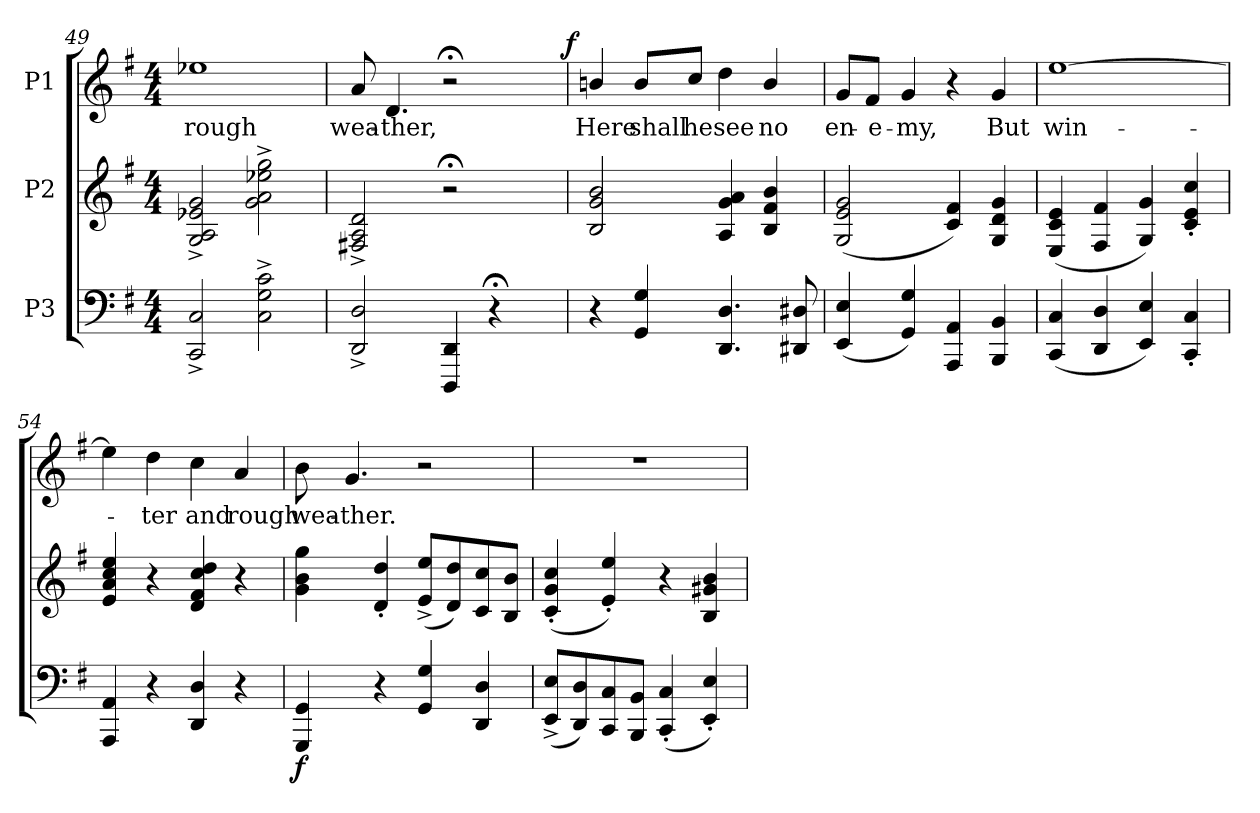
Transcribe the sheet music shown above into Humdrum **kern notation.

**kern	**dynam	**kern	**kern	**text	**dynam
*part3	*part3	*part2	*part1	*part1	*part1
*staff3	*staff3	*staff2	*staff1	*staff1	*staff1
*I"P3	*	*I"P2	*I"P1	*	*
!!LO:LB:g=z
*clefF4	*	*clefG2	*clefG2	*	*
*k[f#]	*	*k[f#]	*k[f#]	*	*
*G:	*	*G:	*G:	*	*
*M4/4	*	*M4/4	*M4/4	*	*
=49	=49	=49	=49	=49	=49
!	!	!	!	!LO:LY:b:color=#000000	!
2CCi/^ 2Ci^	.	2Gi/^ 2Ai^ 2e-Xi^ 2gi^	1ee-Xi	rough	.
2Ci\^ 2Gi^ 2ci^	.	2gi\^ 2ai^ 2ee-Xi^ 2ggi^	.	.	.
=50	=50	=50	=50	=50	=50
!	!	!	!	!LO:LY:b:color=#000000	!
*	*	*	*^	*	*
2DDi/^ 2Di^	.	2F#Xi/^ 2Ai^ 2di^	8ai/	2ryy	wea-	.
!	!	!	!	!	!LO:LY:b:color=#000000	!
.	.	.	4.di/	.	-ther,	.
4DDDi/ 4DDi	.	2r;	2r;	4ryy	.	.
4r;	.	.	.	8ryy	.	.
.	.	.	.	16ryy	.	.
.	.	.	.	32ryy	.	.
.	.	.	.	64ryy	.	.
.	.	.	.	128...ryy	.	.
.	.	.	.	1024ryy	.	f
*	*	*	*v	*v	*	*
=51	=51	=51	=51	=51	=51
*	*	*	*MM140	*	*
*	*	*	*^	*	*
!	!	!	!LO:TX:a:Bi:t=a tempo	!	!	!
!	!	!	!	!	!LO:LY:b:color=#000000	!
*	*	*	*v	*v	*	*
4r	.	2Bi/ 2gi 2bi	4bni/	Here	.
!	!	!	!	!LO:LY:b:color=#000000	!
4GGi/ 4Gi	.	.	8bi/L	shall	.
!	!	!	!	!LO:LY:b:color=#000000	!
.	.	.	8cci/J	he	.
!	!	!	!	!LO:LY:b:color=#000000	!
4.DDi/ 4.Di	.	4Ai/ 4gi 4ai	4ddi\	see	.
!	!	!	!	!LO:LY:b:color=#000000	!
.	.	4Bi/ 4f#i 4bi	4bi/	no	.
8DD#Xi/ 8D#Xi	.	.	.	.	.
=52	=52	=52	=52	=52	=52
!	!	!	!	!LO:LY:b:color=#000000	!
(4EEi/ 4Ei	.	(2Gi/ 2ei 2gi	8gi/L	en-	.
!	!	!	!	!LO:LY:b:color=#000000	!
.	.	.	8f#i/J	-e-	.
!	!	!	!	!LO:LY:b:color=#000000	!
4GGi/ 4Gi)	.	.	4gi/	-my,	.
4AAAi/ 4AAi	.	4ci/ 4f#i)	4r	.	.
!	!	!	!	!LO:LY:b:color=#000000	!
4BBBi/ 4BBi	.	4Gi/ 4di 4gi	4gi/	But	.
=53	=53	=53	=53	=53	=53
!	!	!	!	!LO:LY:b:color=#000000	!
(4CCi/ 4Ci	.	(4Ei/ 4ci 4ei	[1eei	win-	.
4DDi/ 4Di	.	4F#i/ 4f#i	.	.	.
4EEi/ 4Ei)	.	4Gi/ 4gi)	.	.	.
4CCi/' 4Ci'	.	4ci/' 4ei' 4cci'	.	.	.
!!LO:LB:g=z
=54	=54	=54	=54	=54	=54
4AAAi/ 4AAi	.	4ei/ 4ai 4cci 4eei	4eei\]	.	.
!	!	!	!	!LO:LY:b:color=#000000	!
4r	.	4r	4ddi\	-ter	.
!	!	!	!	!LO:LY:b:color=#000000	!
4DDi/ 4Di	.	4di/ 4f#i 4cci 4ddi	4cci\	and	.
!	!	!	!	!LO:LY:b:color=#000000	!
4r	.	4r	4ai/	rough	.
=55	=55	=55	=55	=55	=55
!	!	!	!	!LO:LY:b:color=#000000	!
4GGGi/ 4GGi	f	4gi\ 4bi 4ggi	8bi\	wea-	.
!	!	!	!	!LO:LY:b:color=#000000	!
.	.	.	4.gi/	-ther.	.
4r	.	4di/' 4ddi'	.	.	.
4GGi/ 4Gi	.	(8ei/^ 8eei^L	2r	.	.
.	.	8di/ 8ddi)	.	.	.
4DDi/ 4Di	.	8ci/ 8cci	.	.	.
.	.	8Bi/ 8biJ	.	.	.
=56	=56	=56	=56	=56	=56
(8EEi/^ 8Ei^L	.	(4ci/' 4gi' 4cci'	1r	.	.
8DDi/ 8Di)	.	.	.	.	.
8CCi/ 8Ci	.	4ei/' 4eei')	.	.	.
8BBBi/ 8BBiJ	.	.	.	.	.
(4CCi/' 4Ci'	.	4r	.	.	.
4EEi/' 4Ei')	.	4Bi/ 4g#Xi 4bi	.	.	.
=	=	=	=	=	=
*-	*-	*-	*-	*-	*-
